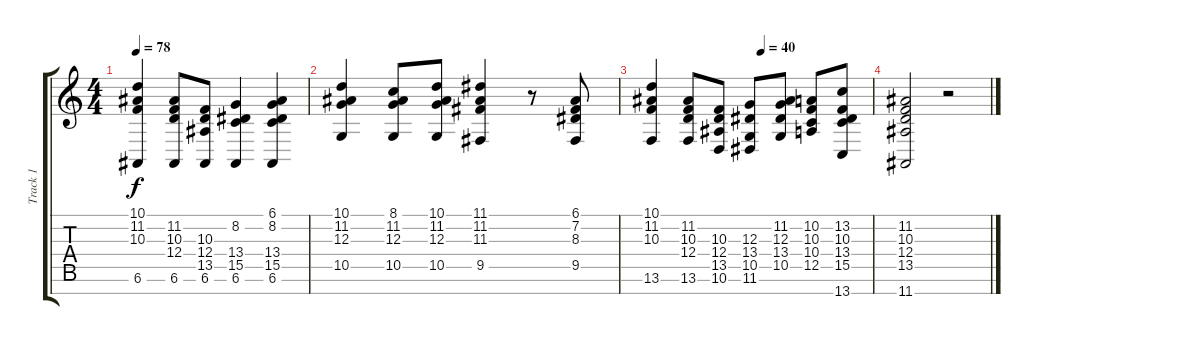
\track ("Track 1" "Track 1") {instrument flute}
\staff {score tabs}
\tuning (E4 B3 G3 D3 A2 E2 B1) {hide}
\ts (4 4)
\tempo 78
\clef g2
\ks c
(10.1 11.2 10.3 6.6).4{dy f} (11.2 10.3 12.4 6.6).8 (10.3 12.4 13.5 6.6).8 (8.2 13.4 15.5 6.6).4 (6.1 8.2 13.4 15.5 6.6).4 |
(10.1 11.2 12.3 10.5).4 (8.1 11.2 12.3 10.5).8 (10.1 11.2 12.3 10.5).8 (11.1 11.2 11.3 9.5).4 r.8 (6.1 7.2 8.3 9.5).8 |
\tempo (40 0.5)
(10.1 11.2 10.3 13.6).4 (11.2 10.3 12.4 13.6).8 (10.3 12.4 13.5 10.6).8 (12.3 13.4 10.5 11.6).8 (11.2 12.3 13.4 10.5).8 (10.2 10.3 10.4 12.5).8 (13.2 10.3 13.4 15.5 13.7).8 |
(11.2 10.3 12.4 13.5 11.7).2 r.2
